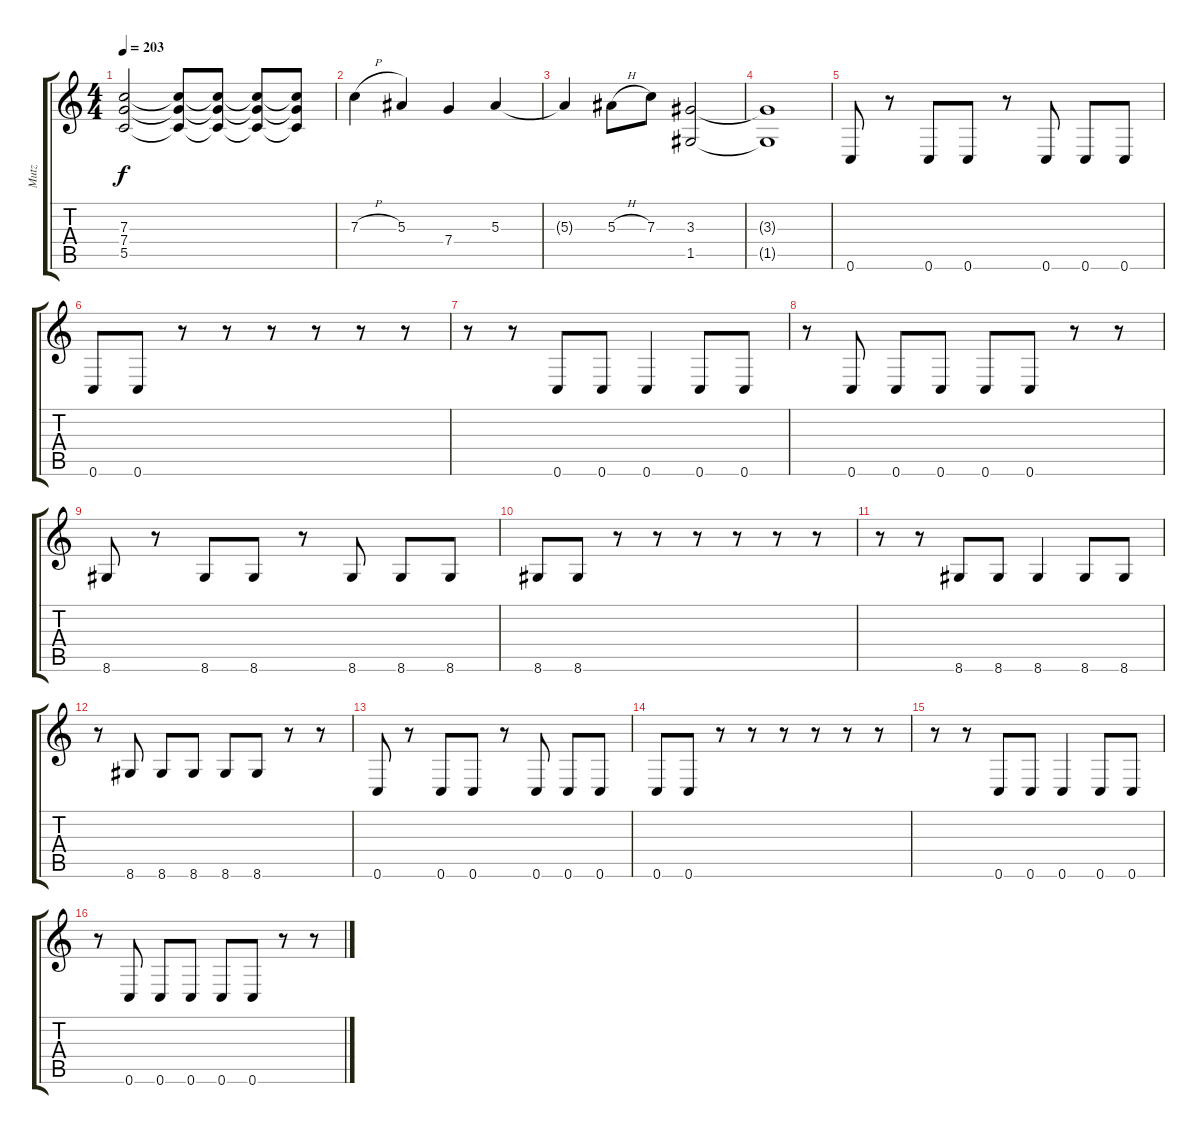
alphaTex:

\track ("Mutz" "Mutz") {instrument distortionguitar}
\staff {score tabs}
\tuning (D4 A3 F3 C3 G2 C2) {hide}
\ts (4 4)
\tempo 203
\clef g2
\ks c
(7.3 7.4 5.5).2{dy f} (7.3{t} 7.4{t} 5.5{t}).8 (7.3{t} 7.4{t} 5.5{t}).8 (7.3{t} 7.4{t} 5.5{t}).8 (7.3{t} 7.4{t} 5.5{t}).8 |
7.3{h}.4 5.3.4 7.4.4 5.3.4 |
5.3{t}.4 5.3{h}.8 7.3.8 (3.3 1.5).2 |
(3.3{t} 1.5{t}).1 |
0.6.8 r.8 0.6.8 0.6.8 r.8 0.6.8 0.6.8 0.6.8 |
0.6.8 0.6.8 r.8 r.8 r.8 r.8 r.8 r.8 |
r.8 r.8 0.6.8 0.6.8 0.6.4 0.6.8 0.6.8 |
r.8 0.6.8 0.6.8 0.6.8 0.6.8 0.6.8 r.8 r.8 |
8.6.8 r.8 8.6.8 8.6.8 r.8 8.6.8 8.6.8 8.6.8 |
8.6.8 8.6.8 r.8 r.8 r.8 r.8 r.8 r.8 |
r.8 r.8 8.6.8 8.6.8 8.6.4 8.6.8 8.6.8 |
r.8 8.6.8 8.6.8 8.6.8 8.6.8 8.6.8 r.8 r.8 |
0.6.8 r.8 0.6.8 0.6.8 r.8 0.6.8 0.6.8 0.6.8 |
0.6.8 0.6.8 r.8 r.8 r.8 r.8 r.8 r.8 |
r.8 r.8 0.6.8 0.6.8 0.6.4 0.6.8 0.6.8 |
r.8 0.6.8 0.6.8 0.6.8 0.6.8 0.6.8 r.8 r.8
